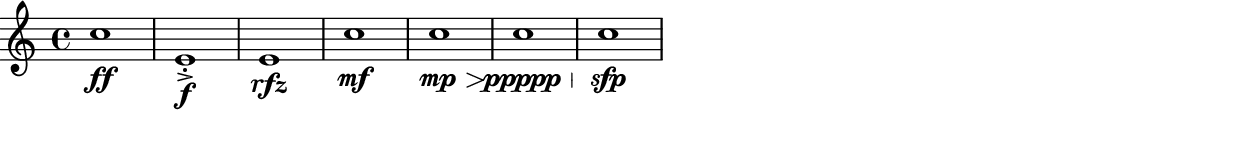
%% Generated by lilypond-book.py
%% Options: [exampleindent=10.16\mm,indent=0\mm,line-width=160\mm]
\include "lilypond-book-preamble.ly"


% ****************************************************************
% Start cut-&-pastable-section
% ****************************************************************



\paper {
  indent = 0\mm
  line-width = 160\mm
  % offset the left padding, also add 1mm as lilypond creates cropped
  % images with a little space on the right
  line-width = #(- line-width (* mm  3.000000) (* mm 1))
}

\layout {
  
}





% ****************************************************************
% ly snippet:
% ****************************************************************
\sourcefilename "/home/gub/NewGub/gub/target/linux-x86/src/lilypond-git.sv.gnu.org--lilypond.git-stable-2.20/input/regression/dynamics-glyphs.ly"
\sourcefileline 0

\version "2.19.21"

\header {texidoc = "Dynamic letters are kerned, and their weight
matches that of the hairpin signs.  The dynamic scripts should be
horizontally centered on the note head.  Scripts that should appear
closer to the note head (staccato, accent) are reckoned with.
"  }


\relative {
  c''1\ff
  e,-.-> \f
  e \rfz		      
  c' \mf
  c \mp \> 
  c\!\ppppp \< 
  c\sfp\!
}




% ****************************************************************
% end ly snippet
% ****************************************************************
